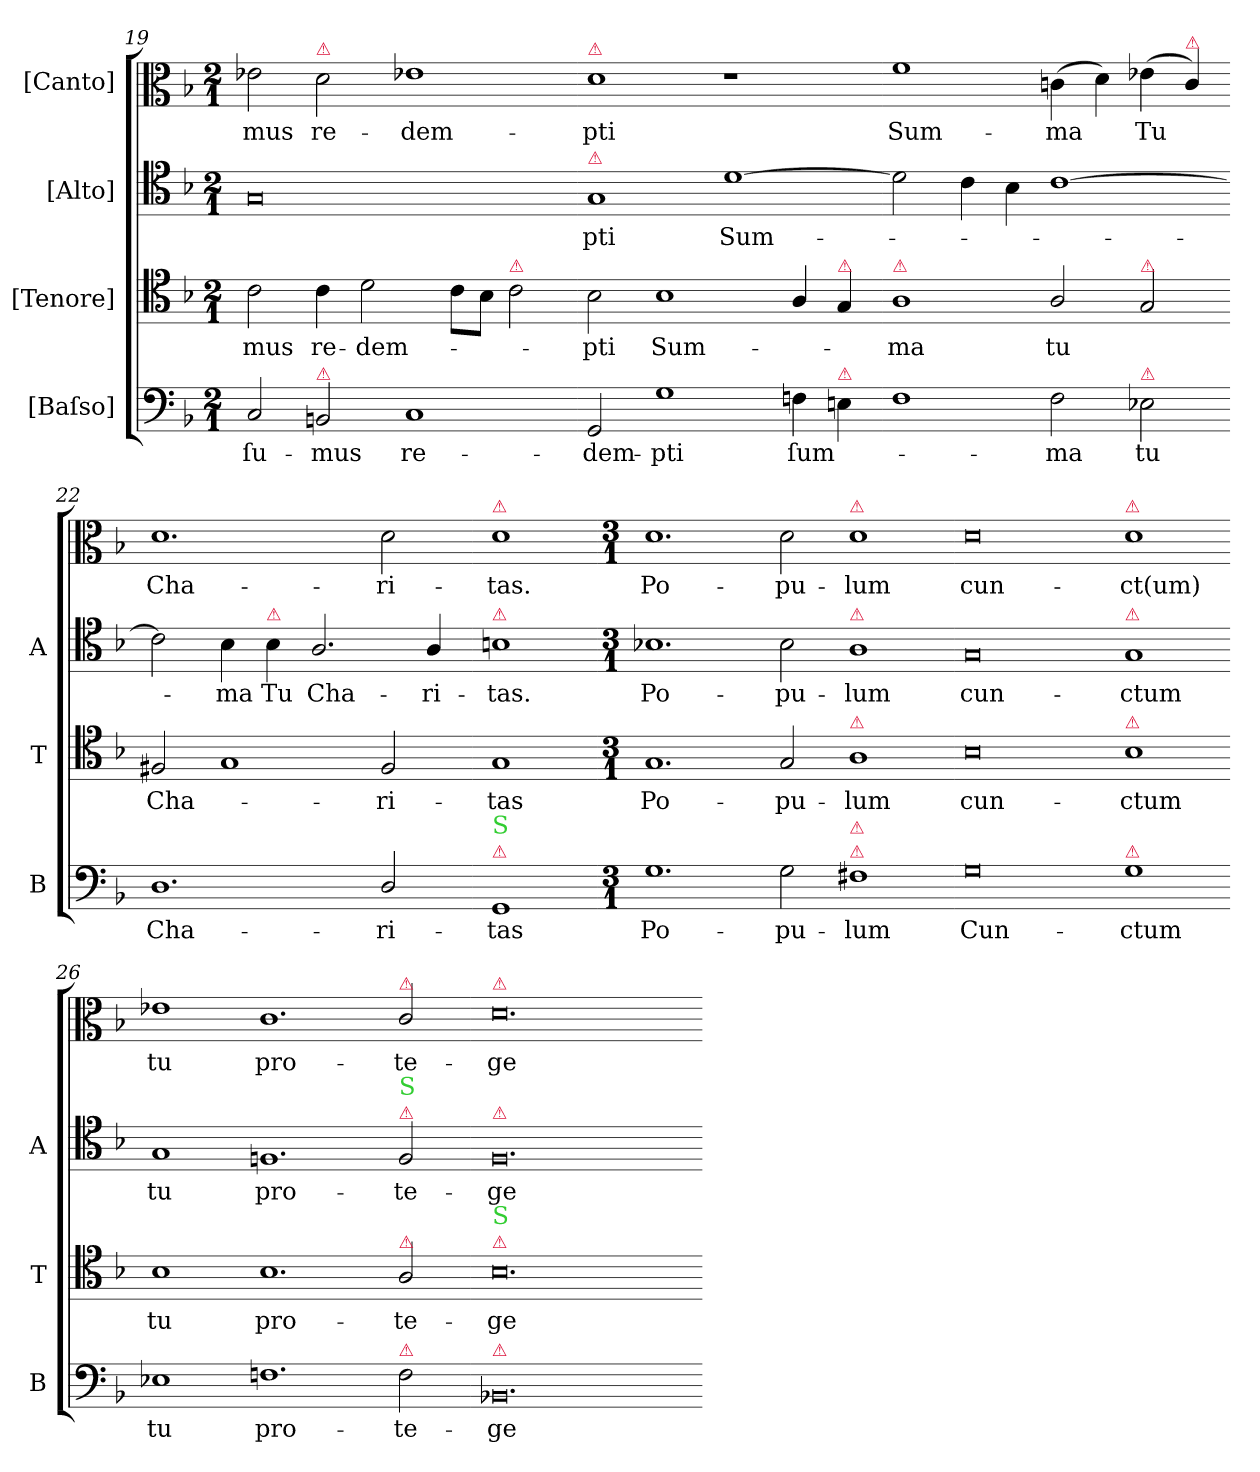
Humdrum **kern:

**kern	**text	**kern	**text	**kern	**text	**kern	**text
*part4	*part4	*part3	*part3	*part2	*part2	*part1	*part1
*staff4	*staff4	*staff3	*staff3	*staff2	*staff2	*staff1	*staff1
*I"[Baſso]	*	*I"[Tenore]	*	*I"[Alto]	*	*I"[Canto]	*
*I'B	*	*I'T	*	*I'A	*	*	*
*clefF4	*	*clefC4	*	*clefC4	*	*clefC3	*
*k[b-]	*	*k[b-]	*	*k[b-]	*	*k[b-]	*
*F:	*	*F:	*	*F:	*	*F:	*
*M2/1	*	*M2/1	*	*M2/1	*	*M2/1	*
=19	=19	=19	=19	=19	=19	=19	=19
2C/	ſu-	2c\	-mus	0G/	.	2e-X\	-mus
!	!	!	!	!	!	!LO:TX:a:color=crimson:t=⚠	!
!LO:TX:a:color=crimson:t=⚠	!	!	!	!	!	!	!
2BBn/	-mus	4c\	re-	.	.	2d\	re-
.	.	2d\	-dem-	.	.	.	.
1C/	re-	.	.	.	.	1e-X\	-dem-
.	.	8c\L	.	.	.	.	.
.	.	8B-\J	.	.	.	.	.
!	!	!LO:TX:a:color=crimson:t=⚠	!	!	!	!	!
.	.	2c\	.	.	.	.	.
=20-	=20-	=20-	=20-	=20-	=20-	=20-	=20-
!	!	!	!	!	!	!LO:TX:a:color=crimson:t=⚠	!
!	!	!	!	!LO:TX:a:color=crimson:t=⚠	!	!	!
2GG/	-dem-	2B-\	-pti	1G/	-pti	1d\	-pti
1G\	-pti	1B-\	Sum-	.	.	.	.
.	.	.	.	[1d\	Sum-	1r	.
4Fn\	ſum-	4A/	.	.	.	.	.
!	!	!LO:TX:a:color=crimson:t=⚠	!	!	!	!	!
!LO:TX:a:color=crimson:t=⚠	!	!	!	!	!	!	!
4En\	.	4G/	.	.	.	.	.
=21-	=21-	=21-	=21-	=21-	=21-	=21-	=21-
!	!	!LO:TX:a:color=crimson:t=⚠	!	!	!	!	!
1F\	.	1A\	-ma	2d\]	.	1f\	Sum-
.	.	.	.	4c\	.	.	.
.	.	.	.	4B-\	.	.	.
2F\	-ma	2A/	tu	[1c\	.	(4cn\	-ma
.	.	.	.	.	.	4d\)	.
!	!	!LO:TX:a:color=crimson:t=⚠	!	!	!	!	!
!LO:TX:a:color=crimson:t=⚠	!	!	!	!	!	!	!
2E-X\	tu	2G/	.	.	.	(4e-X\	Tu
!	!	!	!	!	!	!LO:TX:a:color=crimson:t=⚠	!
.	.	.	.	.	.	4c/)	.
=22-	=22-	=22-	=22-	=22-	=22-	=22-	=22-
1.D\	Cha-	2F#X/	Cha-	2c\]	.	1.d\	Cha-
.	.	1G/	.	4B-\	-ma	.	.
!	!	!	!	!LO:TX:a:color=crimson:t=⚠	!	!	!
.	.	.	.	4B-\	Tu	.	.
.	.	.	.	2.A/	Cha-	.	.
2D/	-ri-	2F#/	-ri-	.	.	2d\	-ri-
.	.	.	.	4A/	-ri-	.	.
=23-	=23-	=23-	=23-	=23-	=23-	=23-	=23-
!	!	!	!	!	!	!LO:TX:a:color=crimson:t=⚠	!
!	!	!	!	!LO:TX:a:color=crimson:t=⚠	!	!	!
!LO:TX:a:color=crimson:t=⚠	!	!	!	!	!	!	!
!LO:TX:a:color=limegreen:t=S	!	!	!	!	!	!	!
1GG/	-tas	1G/	-tas	1Bn\	-tas.	1d\	-tas.
=24-	=24-	=24-	=24-	=24-	=24-	=24-	=24-
*M3/1	*	*M3/1	*	*M3/1	*	*M3/1	*
1.G\	Po-	1.G/	Po-	1.B-X\	Po-	1.d\	Po-
2G\	-pu-	2G/	-pu-	2B-\	-pu-	2d\	-pu-
!	!	!	!	!	!	!LO:TX:a:color=crimson:t=⚠	!
!	!	!	!	!LO:TX:a:color=crimson:t=⚠	!	!	!
!	!	!LO:TX:a:color=crimson:t=⚠	!	!	!	!	!
!LO:TX:a:color=crimson:t=⚠	!	!	!	!	!	!	!
!LO:TX:a:color=crimson:t=⚠	!	!	!	!	!	!	!
1F#X\	-lum	1A\	-lum	1A\	-lum	1d\	-lum
=25-	=25-	=25-	=25-	=25-	=25-	=25-	=25-
0G\	Cun-	0B-\	cun-	0G/	cun-	0d\	cun-
!	!	!	!	!	!	!LO:TX:a:color=crimson:t=⚠	!
!	!	!	!	!LO:TX:a:color=crimson:t=⚠	!	!	!
!	!	!LO:TX:a:color=crimson:t=⚠	!	!	!	!	!
!LO:TX:a:color=crimson:t=⚠	!	!	!	!	!	!	!
1G\	-ctum	1B-\	-ctum	1G/	-ctum	1d\	-ct(um)
=26-	=26-	=26-	=26-	=26-	=26-	=26-	=26-
1E-X\	tu	1B-\	tu	1G/	tu	1e-X\	tu
1.Fn\	pro-	1.B-\	pro-	1.Fn/	pro-	1.c\	pro-
!	!	!	!	!	!	!LO:TX:a:color=crimson:t=⚠	!
!	!	!	!	!LO:TX:a:color=crimson:t=⚠	!	!	!
!	!	!	!	!LO:TX:a:color=limegreen:t=S	!	!	!
!	!	!LO:TX:a:color=crimson:t=⚠	!	!	!	!	!
!LO:TX:a:color=crimson:t=⚠	!	!	!	!	!	!	!
2F\	-te-	2A/	-te-	2F/	-te-	2c/	-te-
=27-	=27-	=27-	=27-	=27-	=27-	=27-	=27-
!	!	!	!	!	!	!LO:TX:a:color=crimson:t=⚠	!
!	!	!	!	!LO:TX:a:color=crimson:t=⚠	!	!	!
!	!	!LO:TX:a:color=crimson:t=⚠	!	!	!	!	!
!	!	!LO:TX:a:color=limegreen:t=S	!	!	!	!	!
!LO:TX:a:color=crimson:t=⚠	!	!	!	!	!	!	!
0.BB-X/	-ge	0.B-\	-ge	0.F/	-ge	0.d\	-ge
=-	=-	=-	=-	=-	=-	=-	=-
*-	*-	*-	*-	*-	*-	*-	*-
